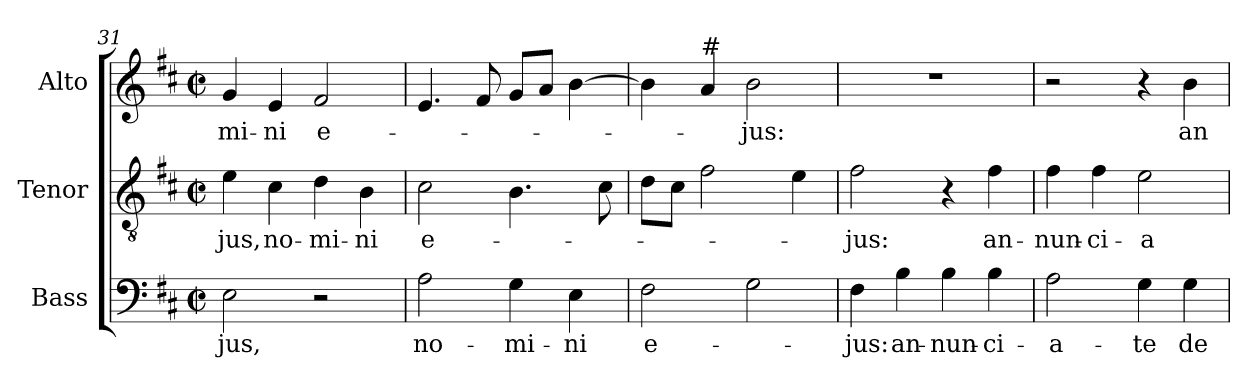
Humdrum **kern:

**kern	**text	**kern	**text	**kern	**text
*part3	*part3	*part2	*part2	*part1	*part1
*staff3	*staff3	*staff2	*staff2	*staff1	*staff1
*I"Bass	*	*I"Tenor	*	*I"Alto	*
*I'B.	*	*I'T.	*	*I'A.	*
*clefF4	*	*clefGv2	*	*clefG2	*
*	*	*ITrd7c12	*	*	*
*k[f#c#]	*	*k[f#c#]	*	*k[f#c#]	*
*D:	*	*D:	*	*D:	*
*M2/2	*	*M2/2	*	*M2/2	*
*met(c|)	*	*met(c|)	*	*met(c|)	*
=31	=31	=31	=31	=31	=31
!	!LO:LY:b:color=#000000	!	!	!	!
!	!	!	!LO:LY:b:color=#000000	!	!
!	!	!	!	!	!LO:LY:b:color=#000000
2Ei\	-jus,	4Ei\	-jus,	4gi/	-mi-
!	!	!	!LO:LY:b:color=#000000	!	!
!	!	!	!	!	!LO:LY:b:color=#000000
.	.	4C#i\	no-	4ei/	-ni
!	!	!	!LO:LY:b:color=#000000	!	!
!	!	!	!	!	!LO:LY:b:color=#000000
2r	.	4Di\	-mi-	2f#i/	e-
!	!	!	!LO:LY:b:color=#000000	!	!
.	.	4BBi\	-ni	.	.
=32	=32	=32	=32	=32	=32
!	!LO:LY:b:color=#000000	!	!	!	!
!	!	!	!LO:LY:b:color=#000000	!	!
2Ai\	no-	2C#i\	e-	4.ei/	.
.	.	.	.	8f#i/	.
!	!LO:LY:b:color=#000000	!	!	!	!
4Gi\	-mi-	4.BBi\	.	8gi/L	.
.	.	.	.	8ai/J	.
!	!LO:LY:b:color=#000000	!	!	!	!
4Ei\	-ni	.	.	[>4bi\	.
.	.	8C#i\	.	.	.
=33	=33	=33	=33	=33	=33
!	!LO:LY:b:color=#000000	!	!	!	!
2F#i\	e-	8Di\L	.	4bi\]	.
.	.	8C#i\J	.	.	.
!	!	!	!	!LO:TX:a:t=#	!
.	.	2F#i\	.	4ai/	.
!	!	!	!	!	!LO:LY:b:color=#000000
2Gi\	.	.	.	2bi\	-jus:
.	.	4Ei\	.	.	.
=34	=34	=34	=34	=34	=34
!	!LO:LY:b:color=#000000	!	!	!	!
!	!	!	!LO:LY:b:color=#000000	!	!
4F#i\	-jus:	2F#i\	-jus:	1r	.
!	!LO:LY:b:color=#000000	!	!	!	!
4Bi\	an-	.	.	.	.
!	!LO:LY:b:color=#000000	!	!	!	!
4Bi\	-nun-	4r	.	.	.
!	!LO:LY:b:color=#000000	!	!	!	!
!	!	!	!LO:LY:b:color=#000000	!	!
4Bi\	-ci-	4F#i\	an-	.	.
=35	=35	=35	=35	=35	=35
!	!LO:LY:b:color=#000000	!	!	!	!
!	!	!	!LO:LY:b:color=#000000	!	!
2Ai\	-a-	4F#i\	-nun-	2r	.
!	!	!	!LO:LY:b:color=#000000	!	!
.	.	4F#i\	-ci-	.	.
!	!LO:LY:b:color=#000000	!	!	!	!
!	!	!	!LO:LY:b:color=#000000	!	!
4Gi\	-te	2Ei\	-a-	4r	.
!	!LO:LY:b:color=#000000	!	!	!	!
!	!	!	!	!	!LO:LY:b:color=#000000
4Gi\	de	.	.	4bi\	an-
=	=	=	=	=	=
*-	*-	*-	*-	*-	*-
